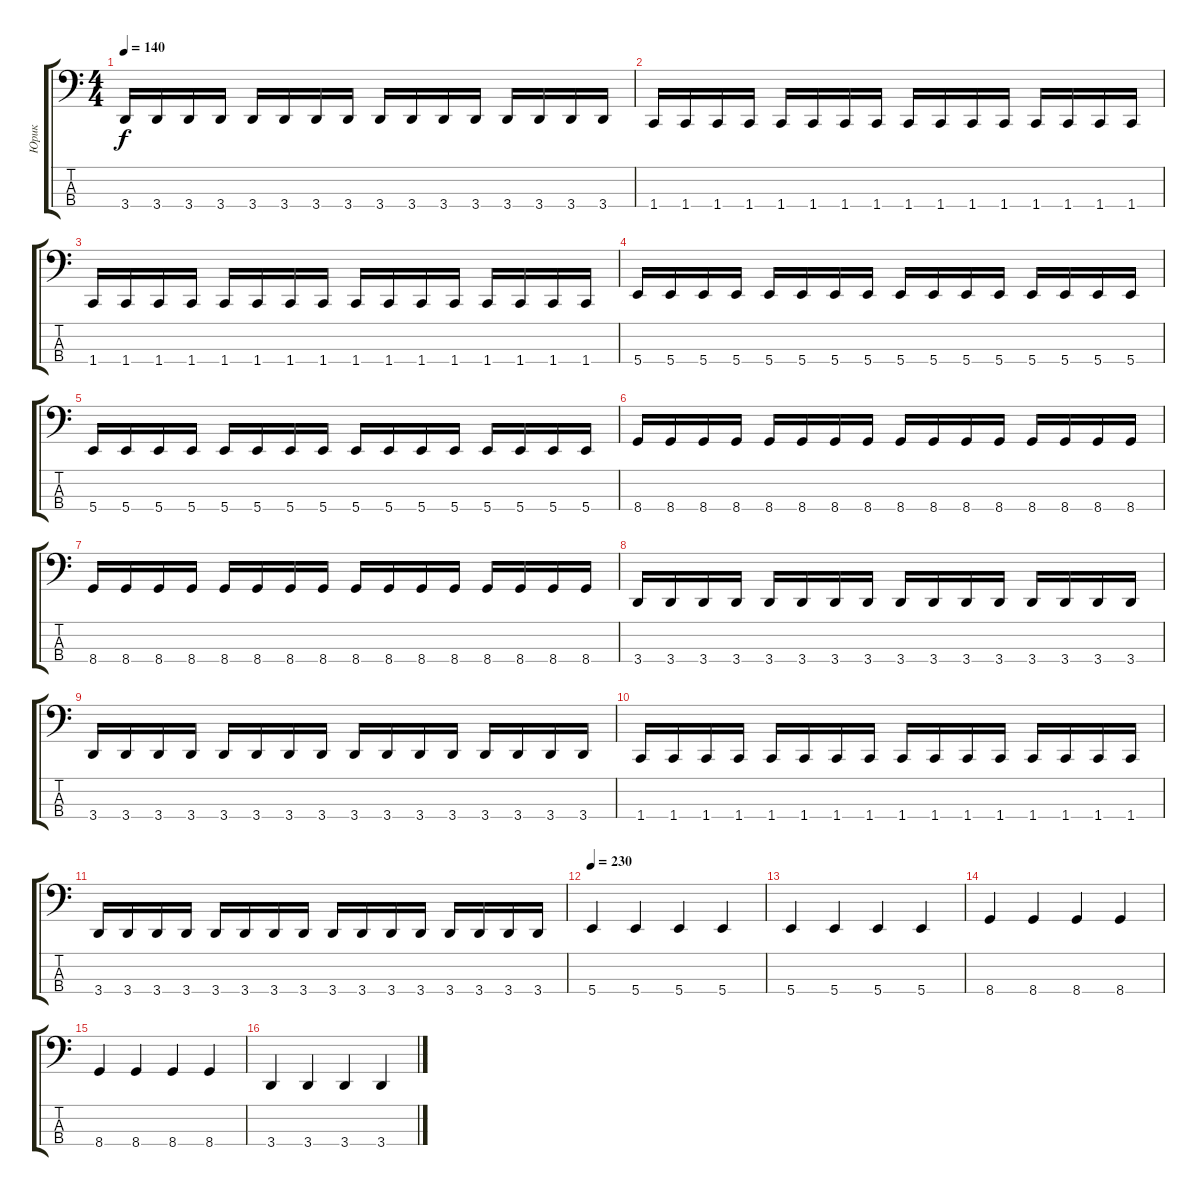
\track ("Юрик" "Юрик") {instrument acousticbass}
\staff {score tabs}
\tuning (E2 B1 Gb1 B0) {hide}
\ts (4 4)
\tempo 140
\clef f4
\ks c
3.4.16{dy f} 3.4.16 3.4.16 3.4.16 3.4.16 3.4.16 3.4.16 3.4.16 3.4.16 3.4.16 3.4.16 3.4.16 3.4.16 3.4.16 3.4.16 3.4.16 |
1.4.16 1.4.16 1.4.16 1.4.16 1.4.16 1.4.16 1.4.16 1.4.16 1.4.16 1.4.16 1.4.16 1.4.16 1.4.16 1.4.16 1.4.16 1.4.16 |
1.4.16 1.4.16 1.4.16 1.4.16 1.4.16 1.4.16 1.4.16 1.4.16 1.4.16 1.4.16 1.4.16 1.4.16 1.4.16 1.4.16 1.4.16 1.4.16 |
5.4.16 5.4.16 5.4.16 5.4.16 5.4.16 5.4.16 5.4.16 5.4.16 5.4.16 5.4.16 5.4.16 5.4.16 5.4.16 5.4.16 5.4.16 5.4.16 |
5.4.16 5.4.16 5.4.16 5.4.16 5.4.16 5.4.16 5.4.16 5.4.16 5.4.16 5.4.16 5.4.16 5.4.16 5.4.16 5.4.16 5.4.16 5.4.16 |
8.4.16 8.4.16 8.4.16 8.4.16 8.4.16 8.4.16 8.4.16 8.4.16 8.4.16 8.4.16 8.4.16 8.4.16 8.4.16 8.4.16 8.4.16 8.4.16 |
8.4.16 8.4.16 8.4.16 8.4.16 8.4.16 8.4.16 8.4.16 8.4.16 8.4.16 8.4.16 8.4.16 8.4.16 8.4.16 8.4.16 8.4.16 8.4.16 |
3.4.16 3.4.16 3.4.16 3.4.16 3.4.16 3.4.16 3.4.16 3.4.16 3.4.16 3.4.16 3.4.16 3.4.16 3.4.16 3.4.16 3.4.16 3.4.16 |
3.4.16 3.4.16 3.4.16 3.4.16 3.4.16 3.4.16 3.4.16 3.4.16 3.4.16 3.4.16 3.4.16 3.4.16 3.4.16 3.4.16 3.4.16 3.4.16 |
1.4.16 1.4.16 1.4.16 1.4.16 1.4.16 1.4.16 1.4.16 1.4.16 1.4.16 1.4.16 1.4.16 1.4.16 1.4.16 1.4.16 1.4.16 1.4.16 |
3.4.16 3.4.16 3.4.16 3.4.16 3.4.16 3.4.16 3.4.16 3.4.16 3.4.16 3.4.16 3.4.16 3.4.16 3.4.16 3.4.16 3.4.16 3.4.16 |
\tempo 230
5.4.4 5.4.4 5.4.4 5.4.4 |
5.4.4 5.4.4 5.4.4 5.4.4 |
8.4.4 8.4.4 8.4.4 8.4.4 |
8.4.4 8.4.4 8.4.4 8.4.4 |
3.4.4 3.4.4 3.4.4 3.4.4
